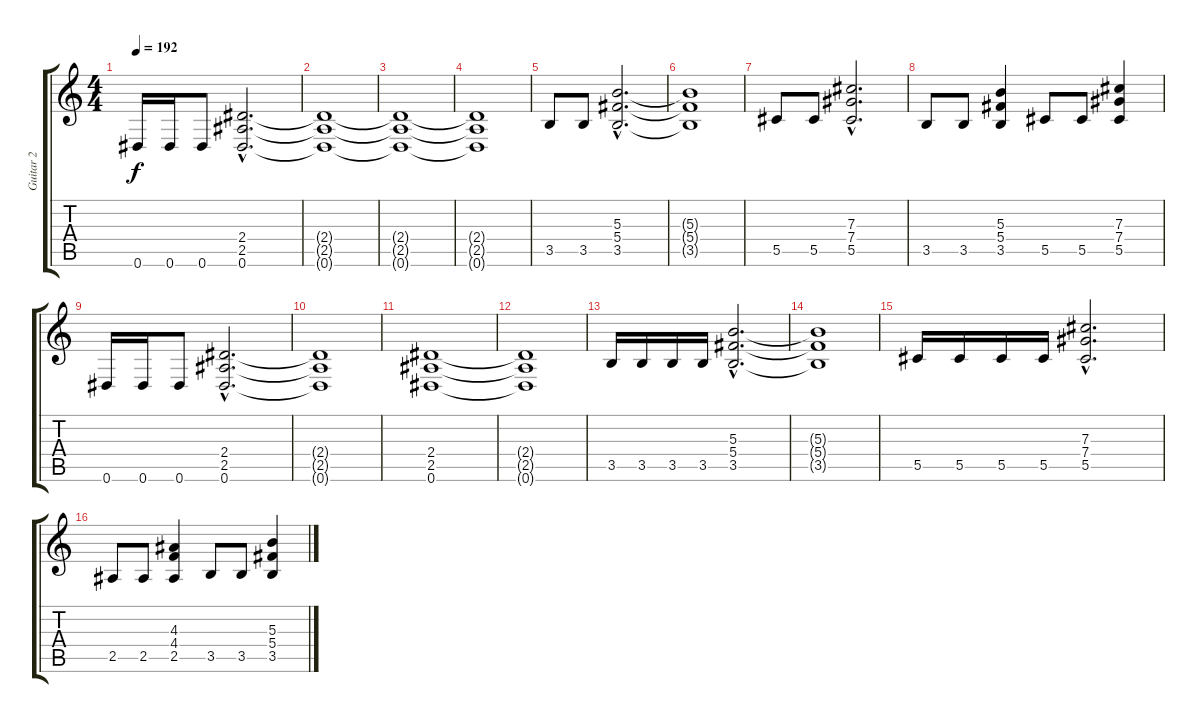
\track ("Guitar 2" "Guitar 2") {instrument distortionguitar}
\staff {score tabs}
\tuning (Eb4 Bb3 Gb3 Db3 Ab2 Eb2) {hide}
\ts (4 4)
\section ("" "")
\tempo 192
\clef g2
\ks c
0.6.16{dy f} 0.6.16 0.6.8 (2.4{hac} 2.5{hac} 0.6{hac}).2{d} |
(2.4{t} 2.5{t} 0.6{t}).1 |
(2.4{t} 2.5{t} 0.6{t}).1 |
(2.4{t} 2.5{t} 0.6{t}).1 |
3.5.8 3.5.8 (5.3{hac} 5.4{hac} 3.5{hac}).2{d} |
(5.3{t} 5.4{t} 3.5{t}).1 |
5.5.8 5.5.8 (7.3{hac} 7.4{hac} 5.5{hac}).2{d} |
3.5.8 3.5.8 (5.3 5.4 3.5).4 5.5.8 5.5.8 (7.3 7.4 5.5).4 |
\section ("" "")
0.6.16 0.6.16 0.6.8 (2.4{hac} 2.5{hac} 0.6{hac}).2{d} |
(2.4{t} 2.5{t} 0.6{t}).1 |
(2.4 2.5 0.6).1 |
(2.4{t} 2.5{t} 0.6{t}).1 |
3.5.16 3.5.16 3.5.16 3.5.16 (5.3{hac} 5.4{hac} 3.5{hac}).2{d} |
(5.3{t} 5.4{t} 3.5{t}).1 |
5.5.16 5.5.16 5.5.16 5.5.16 (7.3{hac} 7.4{hac} 5.5{hac}).2{d} |
2.5.8 2.5.8 (4.3 4.4 2.5).4 3.5.8 3.5.8 (5.3 5.4 3.5).4
